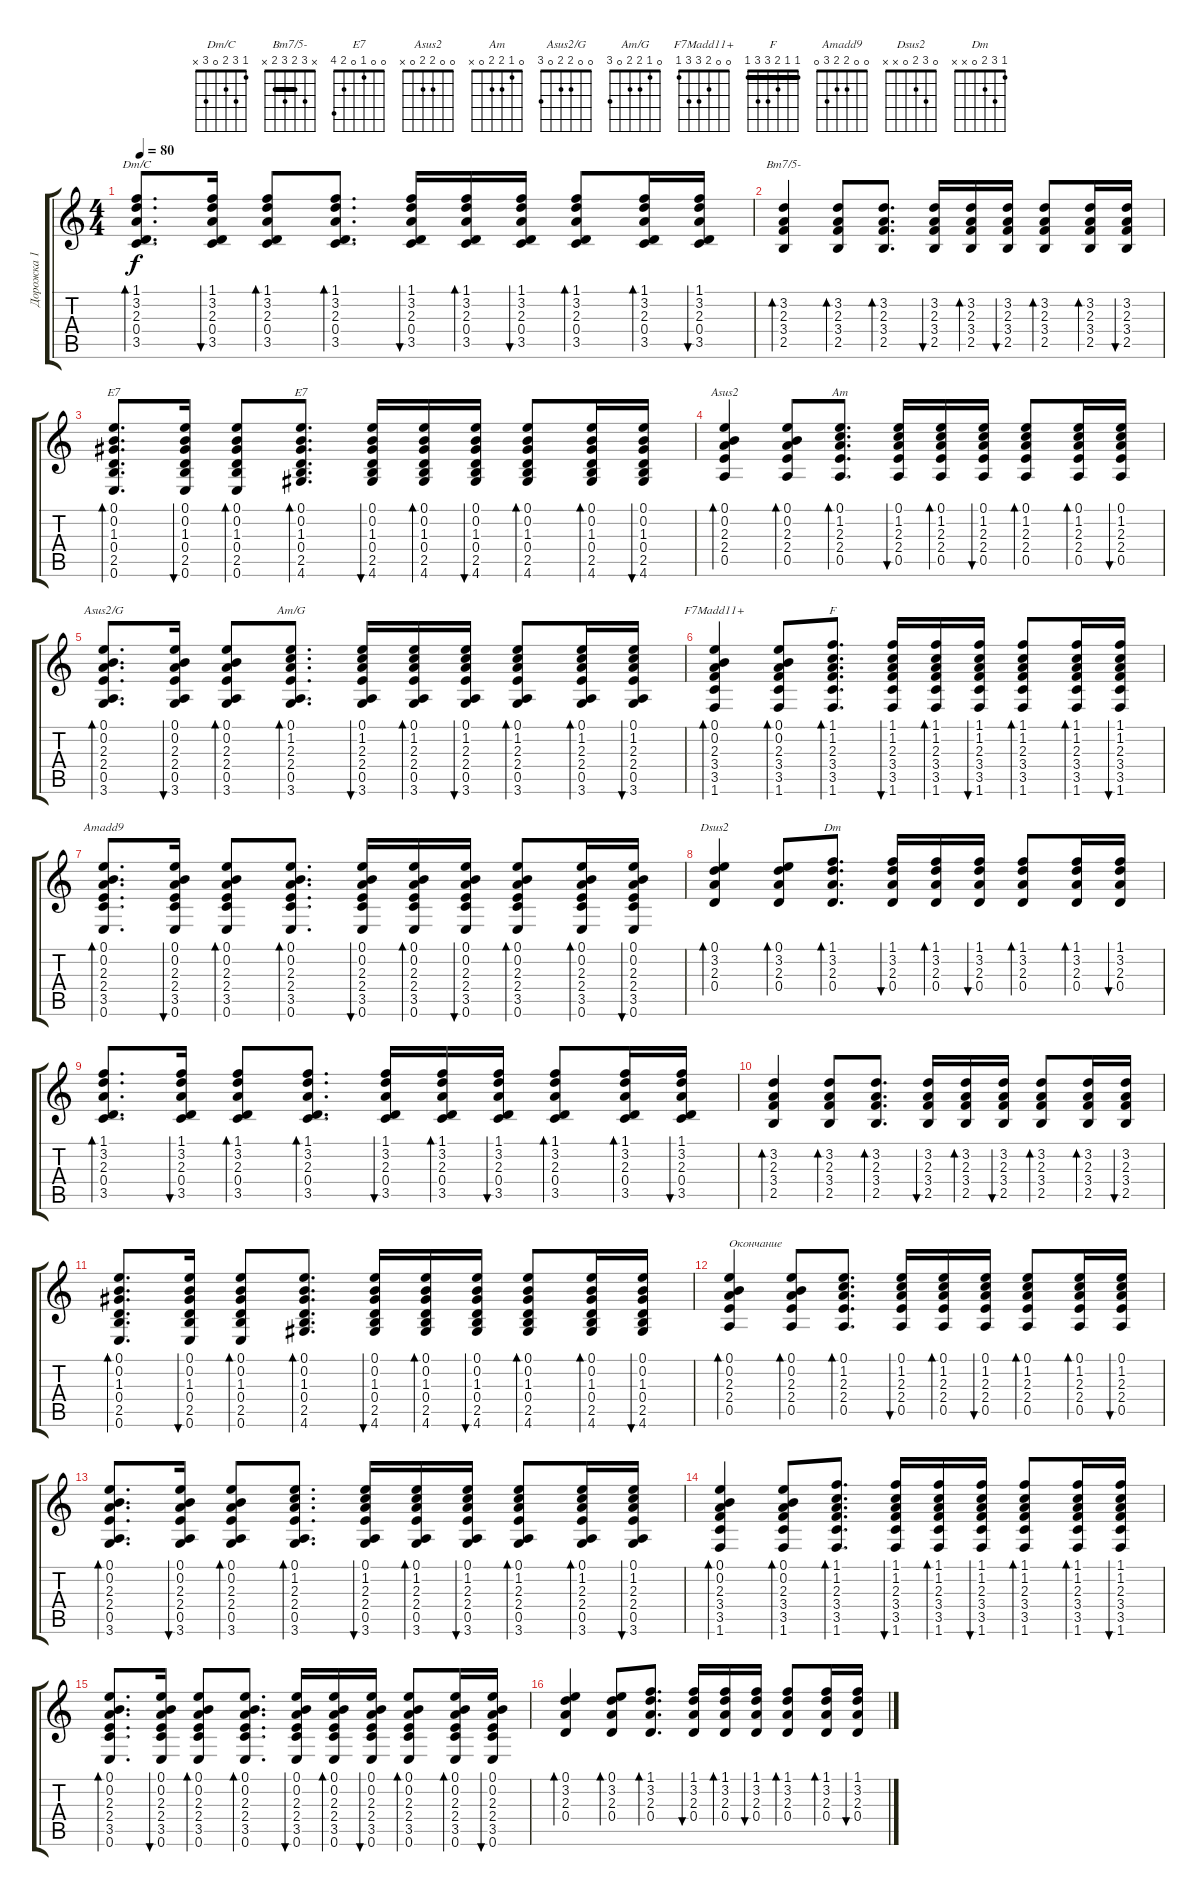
\track ("Дорожка 1" "Дорожка 1") {instrument acousticguitarsteel}
\staff {score tabs}
\tuning (E4 B3 G3 D3 A2 E2) {hide}
\chord ("Dm/C" 1 3 2 0 3 x)
\chord ("Bm7/5-" x 3 2 3 2 x) {barre 2}
\chord ("E7" 0 0 1 0 2 0)
\chord ("E7" 0 0 1 0 2 4)
\chord ("Asus2" 0 0 2 2 0 x)
\chord ("Am" 0 1 2 2 0 x)
\chord ("Asus2/G" 0 0 2 2 0 3)
\chord ("Am/G" 0 1 2 2 0 3)
\chord ("F7Madd11+" 0 0 2 3 3 1)
\chord ("F" 1 1 2 3 3 1) {barre 1}
\chord ("Amadd9" 0 0 2 2 3 0)
\chord ("Dsus2" 0 3 2 0 x x)
\chord ("Dm" 1 3 2 0 x x)
\ts (4 4)
\tempo 80
\clef g2
\ks c
(1.1 3.2 2.3 0.4 3.5).8{d bd 60 ch "Dm/C" dy f} (1.1 3.2 2.3 0.4 3.5).16{bu 60} (1.1 3.2 2.3 0.4 3.5).8{bd 60} (1.1 3.2 2.3 0.4 3.5).8{d bd 60} (1.1 3.2 2.3 0.4 3.5).16{bu 60} (1.1 3.2 2.3 0.4 3.5).16{bd 60} (1.1 3.2 2.3 0.4 3.5).16{bu 60} (1.1 3.2 2.3 0.4 3.5).8{bd 60} (1.1 3.2 2.3 0.4 3.5).16{bd 60} (1.1 3.2 2.3 0.4 3.5).16{bu 60} |
(3.2 2.3 3.4 2.5).4{bd 60 ch "Bm7/5-"} (3.2 2.3 3.4 2.5).8{bd 60} (3.2 2.3 3.4 2.5).8{d bd 60} (3.2 2.3 3.4 2.5).16{bu 60} (3.2 2.3 3.4 2.5).16{bd 60} (3.2 2.3 3.4 2.5).16{bu 60} (3.2 2.3 3.4 2.5).8{bd 60} (3.2 2.3 3.4 2.5).16{bd 60} (3.2 2.3 3.4 2.5).16{bu 60} |
(0.1 0.2 1.3 0.4 2.5 0.6).8{d bd 60 ch "E7"} (0.1 0.2 1.3 0.4 2.5 0.6).16{bu 60} (0.1 0.2 1.3 0.4 2.5 0.6).8{bd 60} (0.1 0.2 1.3 0.4 2.5 4.6).8{d bd 60 ch "E7"} (0.1 0.2 1.3 0.4 2.5 4.6).16{bu 60} (0.1 0.2 1.3 0.4 2.5 4.6).16{bd 60} (0.1 0.2 1.3 0.4 2.5 4.6).16{bu 60} (0.1 0.2 1.3 0.4 2.5 4.6).8{bd 60} (0.1 0.2 1.3 0.4 2.5 4.6).16{bd 60} (0.1 0.2 1.3 0.4 2.5 4.6).16{bu 60} |
(0.1 0.2 2.3 2.4 0.5).4{bd 60 ch "Asus2"} (0.1 0.2 2.3 2.4 0.5).8{bd 60} (0.1 1.2 2.3 2.4 0.5).8{d bd 60 ch "Am"} (0.1 1.2 2.3 2.4 0.5).16{bu 60} (0.1 1.2 2.3 2.4 0.5).16{bd 60} (0.1 1.2 2.3 2.4 0.5).16{bu 60} (0.1 1.2 2.3 2.4 0.5).8{bd 60} (0.1 1.2 2.3 2.4 0.5).16{bd 60} (0.1 1.2 2.3 2.4 0.5).16{bu 60} |
(0.1 0.2 2.3 2.4 0.5 3.6).8{d bd 60 ch "Asus2/G"} (0.1 0.2 2.3 2.4 0.5 3.6).16{bu 60} (0.1 0.2 2.3 2.4 0.5 3.6).8{bd 60} (0.1 1.2 2.3 2.4 0.5 3.6).8{d bd 60 ch "Am/G"} (0.1 1.2 2.3 2.4 0.5 3.6).16{bu 60} (0.1 1.2 2.3 2.4 0.5 3.6).16{bd 60} (0.1 1.2 2.3 2.4 0.5 3.6).16{bu 60} (0.1 1.2 2.3 2.4 0.5 3.6).8{bd 60} (0.1 1.2 2.3 2.4 0.5 3.6).16{bd 60} (0.1 1.2 2.3 2.4 0.5 3.6).16{bu 60} |
(0.1 0.2 2.3 3.4 3.5 1.6).4{bd 60 ch "F7Madd11+"} (0.1 0.2 2.3 3.4 3.5 1.6).8{bd 60} (1.1 1.2 2.3 3.4 3.5 1.6).8{d bd 60 ch "F"} (1.1 1.2 2.3 3.4 3.5 1.6).16{bu 60} (1.1 1.2 2.3 3.4 3.5 1.6).16{bd 60} (1.1 1.2 2.3 3.4 3.5 1.6).16{bu 60} (1.1 1.2 2.3 3.4 3.5 1.6).8{bd 60} (1.1 1.2 2.3 3.4 3.5 1.6).16{bd 60} (1.1 1.2 2.3 3.4 3.5 1.6).16{bu 60} |
(0.1 0.2 2.3 2.4 3.5 0.6).8{d bd 60 ch "Amadd9"} (0.1 0.2 2.3 2.4 3.5 0.6).16{bu 60} (0.1 0.2 2.3 2.4 3.5 0.6).8{bd 60} (0.1 0.2 2.3 2.4 3.5 0.6).8{d bd 60} (0.1 0.2 2.3 2.4 3.5 0.6).16{bu 60} (0.1 0.2 2.3 2.4 3.5 0.6).16{bd 60} (0.1 0.2 2.3 2.4 3.5 0.6).16{bu 60} (0.1 0.2 2.3 2.4 3.5 0.6).8{bd 60} (0.1 0.2 2.3 2.4 3.5 0.6).16{bd 60} (0.1 0.2 2.3 2.4 3.5 0.6).16{bu 60} |
(0.1 3.2 2.3 0.4).4{bd 60 ch "Dsus2"} (0.1 3.2 2.3 0.4).8{bd 60} (1.1 3.2 2.3 0.4).8{d bd 60 ch "Dm"} (1.1 3.2 2.3 0.4).16{bu 60} (1.1 3.2 2.3 0.4).16{bd 60} (1.1 3.2 2.3 0.4).16{bu 60} (1.1 3.2 2.3 0.4).8{bd 60} (1.1 3.2 2.3 0.4).16{bd 60} (1.1 3.2 2.3 0.4).16{bu 60} |
(1.1 3.2 2.3 0.4 3.5).8{d bd 60} (1.1 3.2 2.3 0.4 3.5).16{bu 60} (1.1 3.2 2.3 0.4 3.5).8{bd 60} (1.1 3.2 2.3 0.4 3.5).8{d bd 60} (1.1 3.2 2.3 0.4 3.5).16{bu 60} (1.1 3.2 2.3 0.4 3.5).16{bd 60} (1.1 3.2 2.3 0.4 3.5).16{bu 60} (1.1 3.2 2.3 0.4 3.5).8{bd 60} (1.1 3.2 2.3 0.4 3.5).16{bd 60} (1.1 3.2 2.3 0.4 3.5).16{bu 60} |
(3.2 2.3 3.4 2.5).4{bd 60} (3.2 2.3 3.4 2.5).8{bd 60} (3.2 2.3 3.4 2.5).8{d bd 60} (3.2 2.3 3.4 2.5).16{bu 60} (3.2 2.3 3.4 2.5).16{bd 60} (3.2 2.3 3.4 2.5).16{bu 60} (3.2 2.3 3.4 2.5).8{bd 60} (3.2 2.3 3.4 2.5).16{bd 60} (3.2 2.3 3.4 2.5).16{bu 60} |
(0.1 0.2 1.3 0.4 2.5 0.6).8{d bd 60} (0.1 0.2 1.3 0.4 2.5 0.6).16{bu 60} (0.1 0.2 1.3 0.4 2.5 0.6).8{bd 60} (0.1 0.2 1.3 0.4 2.5 4.6).8{d bd 60} (0.1 0.2 1.3 0.4 2.5 4.6).16{bu 60} (0.1 0.2 1.3 0.4 2.5 4.6).16{bd 60} (0.1 0.2 1.3 0.4 2.5 4.6).16{bu 60} (0.1 0.2 1.3 0.4 2.5 4.6).8{bd 60} (0.1 0.2 1.3 0.4 2.5 4.6).16{bd 60} (0.1 0.2 1.3 0.4 2.5 4.6).16{bu 60} |
(0.1 0.2 2.3 2.4 0.5).4{bd 60 txt "Окончание"} (0.1 0.2 2.3 2.4 0.5).8{bd 60} (0.1 1.2 2.3 2.4 0.5).8{d bd 60} (0.1 1.2 2.3 2.4 0.5).16{bu 60} (0.1 1.2 2.3 2.4 0.5).16{bd 60} (0.1 1.2 2.3 2.4 0.5).16{bu 60} (0.1 1.2 2.3 2.4 0.5).8{bd 60} (0.1 1.2 2.3 2.4 0.5).16{bd 60} (0.1 1.2 2.3 2.4 0.5).16{bu 60} |
(0.1 0.2 2.3 2.4 0.5 3.6).8{d bd 60} (0.1 0.2 2.3 2.4 0.5 3.6).16{bu 60} (0.1 0.2 2.3 2.4 0.5 3.6).8{bd 60} (0.1 1.2 2.3 2.4 0.5 3.6).8{d bd 60} (0.1 1.2 2.3 2.4 0.5 3.6).16{bu 60} (0.1 1.2 2.3 2.4 0.5 3.6).16{bd 60} (0.1 1.2 2.3 2.4 0.5 3.6).16{bu 60} (0.1 1.2 2.3 2.4 0.5 3.6).8{bd 60} (0.1 1.2 2.3 2.4 0.5 3.6).16{bd 60} (0.1 1.2 2.3 2.4 0.5 3.6).16{bu 60} |
(0.1 0.2 2.3 3.4 3.5 1.6).4{bd 60} (0.1 0.2 2.3 3.4 3.5 1.6).8{bd 60} (1.1 1.2 2.3 3.4 3.5 1.6).8{d bd 60} (1.1 1.2 2.3 3.4 3.5 1.6).16{bu 60} (1.1 1.2 2.3 3.4 3.5 1.6).16{bd 60} (1.1 1.2 2.3 3.4 3.5 1.6).16{bu 60} (1.1 1.2 2.3 3.4 3.5 1.6).8{bd 60} (1.1 1.2 2.3 3.4 3.5 1.6).16{bd 60} (1.1 1.2 2.3 3.4 3.5 1.6).16{bu 60} |
(0.1 0.2 2.3 2.4 3.5 0.6).8{d bd 60} (0.1 0.2 2.3 2.4 3.5 0.6).16{bu 60} (0.1 0.2 2.3 2.4 3.5 0.6).8{bd 60} (0.1 0.2 2.3 2.4 3.5 0.6).8{d bd 60} (0.1 0.2 2.3 2.4 3.5 0.6).16{bu 60} (0.1 0.2 2.3 2.4 3.5 0.6).16{bd 60} (0.1 0.2 2.3 2.4 3.5 0.6).16{bu 60} (0.1 0.2 2.3 2.4 3.5 0.6).8{bd 60} (0.1 0.2 2.3 2.4 3.5 0.6).16{bd 60} (0.1 0.2 2.3 2.4 3.5 0.6).16{bu 60} |
(0.1 3.2 2.3 0.4).4{bd 60} (0.1 3.2 2.3 0.4).8{bd 60} (1.1 3.2 2.3 0.4).8{d bd 60} (1.1 3.2 2.3 0.4).16{bu 60} (1.1 3.2 2.3 0.4).16{bd 60} (1.1 3.2 2.3 0.4).16{bu 60} (1.1 3.2 2.3 0.4).8{bd 60} (1.1 3.2 2.3 0.4).16{bd 60} (1.1 3.2 2.3 0.4).16{bu 60}
